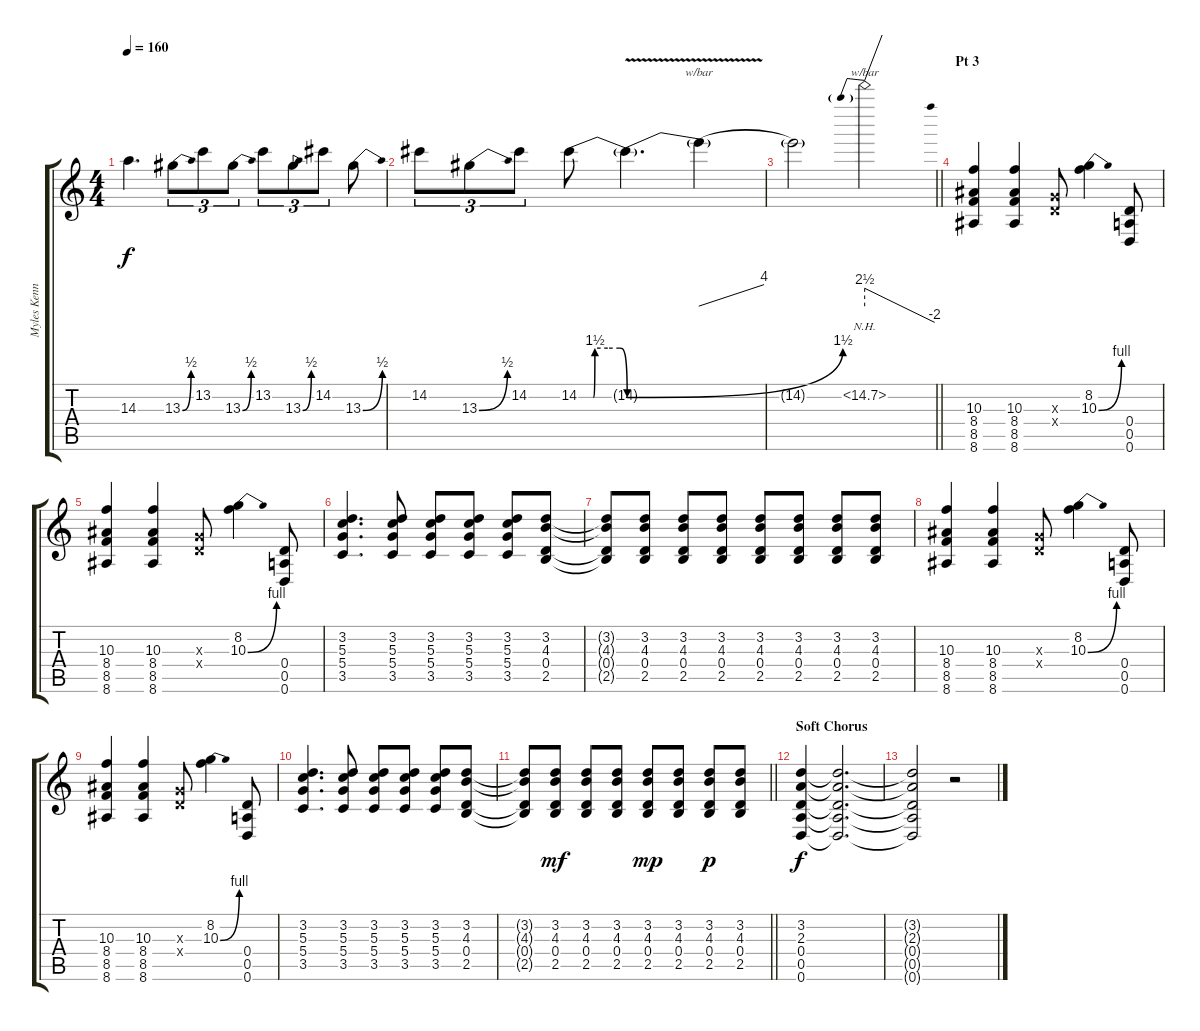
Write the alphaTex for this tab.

\track ("Myles Kennedy [Guitar]" "Myles Kenn") {instrument acousticguitarsteel}
\staff {score tabs}
\tuning (E4 B3 G3 D3 A2 D2) {hide}
\ts (4 4)
\tempo 160
\clef g2
\ks c
14.3{t}.4{d dy f} 13.3{be (bend 0 0 60 2)}.8{tu (3 2)} 13.2.8{tu (3 2)} 13.3{be (bend 0 0 60 2)}.8{tu (3 2)} 13.2.8{tu (3 2)} 13.3{be (bend 0 0 60 2)}.8{tu (3 2)} 14.2.8{tu (3 2)} 13.3{be (bend 0 0 60 2)}.8 |
14.2.8{tu (3 2)} 13.3{be (bend 0 0 60 2)}.8{tu (3 2)} 14.2.8{tu (3 2)} 14.2{be (custom 0 0 18 0 20 6 36 6 51 6 60 0)}.8 14.2{be (bend 0 0 60 6) v t}.4{d} 14.2{t}.4{tbe (dive default 0 0 60 16)} |
\barLineRight lightlight
14.2{t}.2 14.2{nh}.2{tbe (predivedive default 0 10 60 -8)} |
\section ("" "Pt 3")
(10.3 8.4 8.5 8.6).4{volume 13 balance 13 instrument overdrivenguitar} (10.3 8.4 8.5 8.6).4 (0.3{x} 0.4{x}).8 (8.2 10.3{be (bend 0 0 60 4)}).4 (0.4 0.5 0.6).8 |
(10.3 8.4 8.5 8.6).4 (10.3 8.4 8.5 8.6).4 (0.3{x} 0.4{x}).8 (8.2 10.3{be (bend 0 0 60 4)}).4 (0.4 0.5 0.6).8 |
(3.2 5.3 5.4 3.5).4{d} (3.2 5.3 5.4 3.5).8 (3.2 5.3 5.4 3.5).8 (3.2 5.3 5.4 3.5).8 (3.2 5.3 5.4 3.5).8 (3.2 4.3 0.4 2.5).8 |
(3.2{t} 4.3{t} 0.4{t} 2.5{t}).8 (3.2 4.3 0.4 2.5).8 (3.2 4.3 0.4 2.5).8 (3.2 4.3 0.4 2.5).8 (3.2 4.3 0.4 2.5).8 (3.2 4.3 0.4 2.5).8 (3.2 4.3 0.4 2.5).8 (3.2 4.3 0.4 2.5).8 |
(10.3 8.4 8.5 8.6).4 (10.3 8.4 8.5 8.6).4 (0.3{x} 0.4{x}).8 (8.2 10.3{be (bend 0 0 60 4)}).4 (0.4 0.5 0.6).8 |
(10.3 8.4 8.5 8.6).4 (10.3 8.4 8.5 8.6).4 (0.3{x} 0.4{x}).8 (8.2 10.3{be (bend 0 0 60 4)}).4 (0.4 0.5 0.6).8 |
(3.2 5.3 5.4 3.5).4{d} (3.2 5.3 5.4 3.5).8 (3.2 5.3 5.4 3.5).8 (3.2 5.3 5.4 3.5).8 (3.2 5.3 5.4 3.5).8 (3.2 4.3 0.4 2.5).8 |
\barLineRight lightlight
(3.2{t} 4.3{t} 0.4{t} 2.5{t}).8 (3.2 4.3 0.4 2.5).8{dy mf} (3.2 4.3 0.4 2.5).8 (3.2 4.3 0.4 2.5).8 (3.2 4.3 0.4 2.5).8{dy mp} (3.2 4.3 0.4 2.5).8 (3.2 4.3 0.4 2.5).8{dy p} (3.2 4.3 0.4 2.5).8 |
\section ("" "Soft Chorus")
(3.2 2.3 0.4 0.5 0.6).4{dy f volume 10 balance 8} (3.2{t} 2.3{t} 0.4{t} 0.5{t} 0.6{t}).2{d volume 2} |
(3.2{t} 2.3{t} 0.4{t} 0.5{t} 0.6{t}).2 r.2
